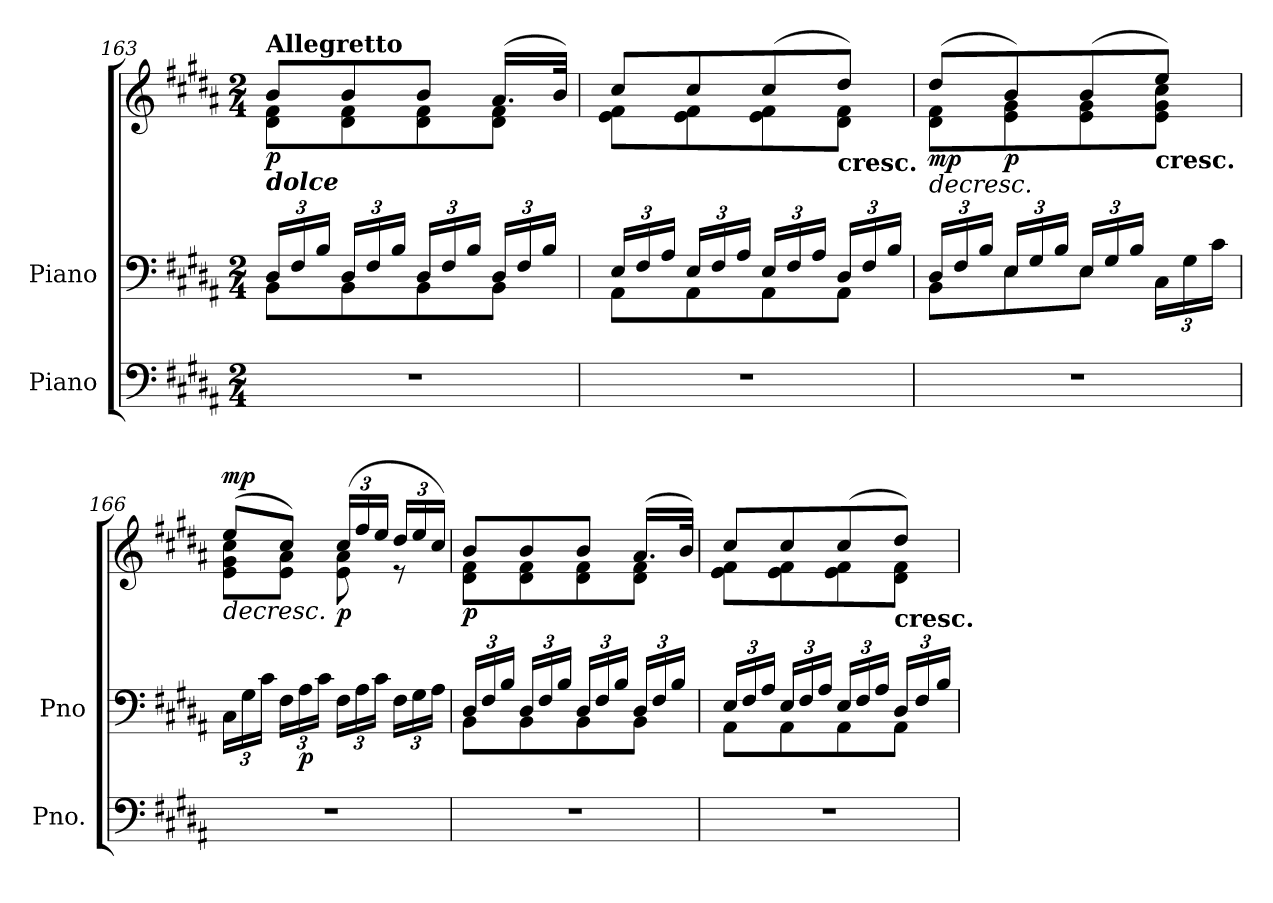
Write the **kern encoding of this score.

**kern	**kern	**kern	**dynam
*part2	*part1	*part1	*part1
*staff3	*staff2	*staff1	*staff1/2
*I"Piano	*I"Piano	*	*
*I'Pno.	*I'Pno	*	*
!!LO:PB:g=z
*clefF4	*clefF4	*clefG2	*
*k[f#c#g#d#a#]	*k[f#c#g#d#a#]	*k[f#c#g#d#a#]	*
*M2/4	*M2/4	*M2/4	*
*MM35	*MM35	*MM35	*
*	*Xbrackettup	*	*
=163	=163	=163	=163
*	*^	*^	*
!	!	!	!LO:TX:a:B:t=Allegretto	!	!
!	!	!	!LO:TX:b:Bi:t=dolce	!	!
!	!	!	!	!	!LO:DY:b
2r	24D#/LL	8BB\L	8b/L	8d#\ 8f#\L	p
.	24F#/	.	.	.	.
.	24B/JJ	.	.	.	.
.	24D#/LL	8BB\	8b/	8d#\ 8f#\	.
.	24F#/	.	.	.	.
.	24B/JJ	.	.	.	.
.	24D#/LL	8BB\	8b/J	8d#\ 8f#\	.
.	24F#/	.	.	.	.
.	24B/JJ	.	.	.	.
.	24D#/LL	8BB\J	(>16.a#/LL	8d#\ 8f#\J	.
.	24F#/	.	.	.	.
.	24B/JJ	.	.	.	.
.	.	.	32b/JJk)	.	.
=164	=164	=164	=164	=164	=164
2r	24E/LL	8AA#\L	8cc#/L	8e\ 8f#\L	.
.	24F#/	.	.	.	.
.	24A#/JJ	.	.	.	.
.	24E/LL	8AA#\	8cc#/	8e\ 8f#\	.
.	24F#/	.	.	.	.
.	24A#/JJ	.	.	.	.
.	24E/LL	8AA#\	(>8cc#/	8e\ 8f#\	.
.	24F#/	.	.	.	.
.	24A#/JJ	.	.	.	.
!	!	!	!LO:TX:b:B:t=cresc.	!	!
.	24D#/LL	8AA#\J	8dd#/J)	8d#\ 8f#\J	.
.	24F#/	.	.	.	.
.	24B/JJ	.	.	.	.
=165	=165	=165	=165	=165	=165
!	!	!	!	!	!LO:HP:b
!	!	!	!	!	!LO:DY:n=1:b
2r	24D#/LL	8BB\L	(>8dd#/L	8d#\ 8f#\L	> mp
.	24F#/	.	.	.	.
.	24B/JJ	.	.	.	.
!	!	!	!	!	!LO:DY:n=2:b
.	24E/LL	8E\	8b/)	8e\ 8g#\	p
.	24G#/	.	.	.	.
.	24B/JJ	.	.	.	.
.	24E/LL	8E\J	(>8b/	8e\ 8g#\	]
.	24G#/	.	.	.	.
.	24B/JJ	.	.	.	.
!	!	!	!LO:TX:b:B:t=cresc.	!	!
.	24C#\LL	8ryy	8ee/J)	8e\ 8g#\ 8cc#\J	.
.	24G#\	.	.	.	.
.	24c#\JJ	.	.	.	.
*	*v	*v	*	*	*
!!LO:LB:g=z	!!
=166	=166	=166	=166	=166
!	!	!	!	!LO:HP:b
!	!	!	!	!LO:DY:n=1:a
2r	24C#\LL	(>8ee/L	8e\ 8g#\ 8cc#\L	> mp
.	24G#\	.	.	.
.	24c#\JJ	.	.	.
.	24F#\LL	8cc#/J)	8e\ 8a#\J	.
!	!	!	!	!LO:DY:n=2:b=2
.	24A#\	.	.	p
.	24c#\JJ	.	.	.
*	*	*Xbrackettup	*	*
!	!	!	!	!LO:DY:n=3:b
.	24F#\LL	(>24cc#/LL	8e\ 8a#\	] p
.	24A#\	24ff#/	.	.
.	24c#\JJ	24ee/JJ	.	.
.	24F#\LL	24dd#/LL	8r	.
.	24G#\	24ee/	.	.
.	24A#\JJ	24cc#/JJ)	.	.
=167	=167	=167	=167	=167
*	*^	*	*	*
!	!	!	!	!	!LO:DY:b
2r	24D#/LL	8BB\L	8b/L	8d#\ 8f#\L	p
.	24F#/	.	.	.	.
.	24B/JJ	.	.	.	.
.	24D#/LL	8BB\	8b/	8d#\ 8f#\	.
.	24F#/	.	.	.	.
.	24B/JJ	.	.	.	.
.	24D#/LL	8BB\	8b/J	8d#\ 8f#\	.
.	24F#/	.	.	.	.
.	24B/JJ	.	.	.	.
.	24D#/LL	8BB\J	(>16.a#/LL	8d#\ 8f#\J	.
.	24F#/	.	.	.	.
.	24B/JJ	.	.	.	.
.	.	.	32b/JJk)	.	.
=168	=168	=168	=168	=168	=168
2r	24E/LL	8AA#\L	8cc#/L	8e\ 8f#\L	.
.	24F#/	.	.	.	.
.	24A#/JJ	.	.	.	.
.	24E/LL	8AA#\	8cc#/	8e\ 8f#\	.
.	24F#/	.	.	.	.
.	24A#/JJ	.	.	.	.
.	24E/LL	8AA#\	(>8cc#/	8e\ 8f#\	.
.	24F#/	.	.	.	.
.	24A#/JJ	.	.	.	.
!	!	!	!LO:TX:b:B:t=cresc.	!	!
.	24D#/LL	8AA#\J	8dd#/J)	8d#\ 8f#\J	.
.	24F#/	.	.	.	.
.	24B/JJ	.	.	.	.
*	*v	*v	*	*	*
*	*	*v	*v	*
=	=	=	=
*-	*-	*-	*-
